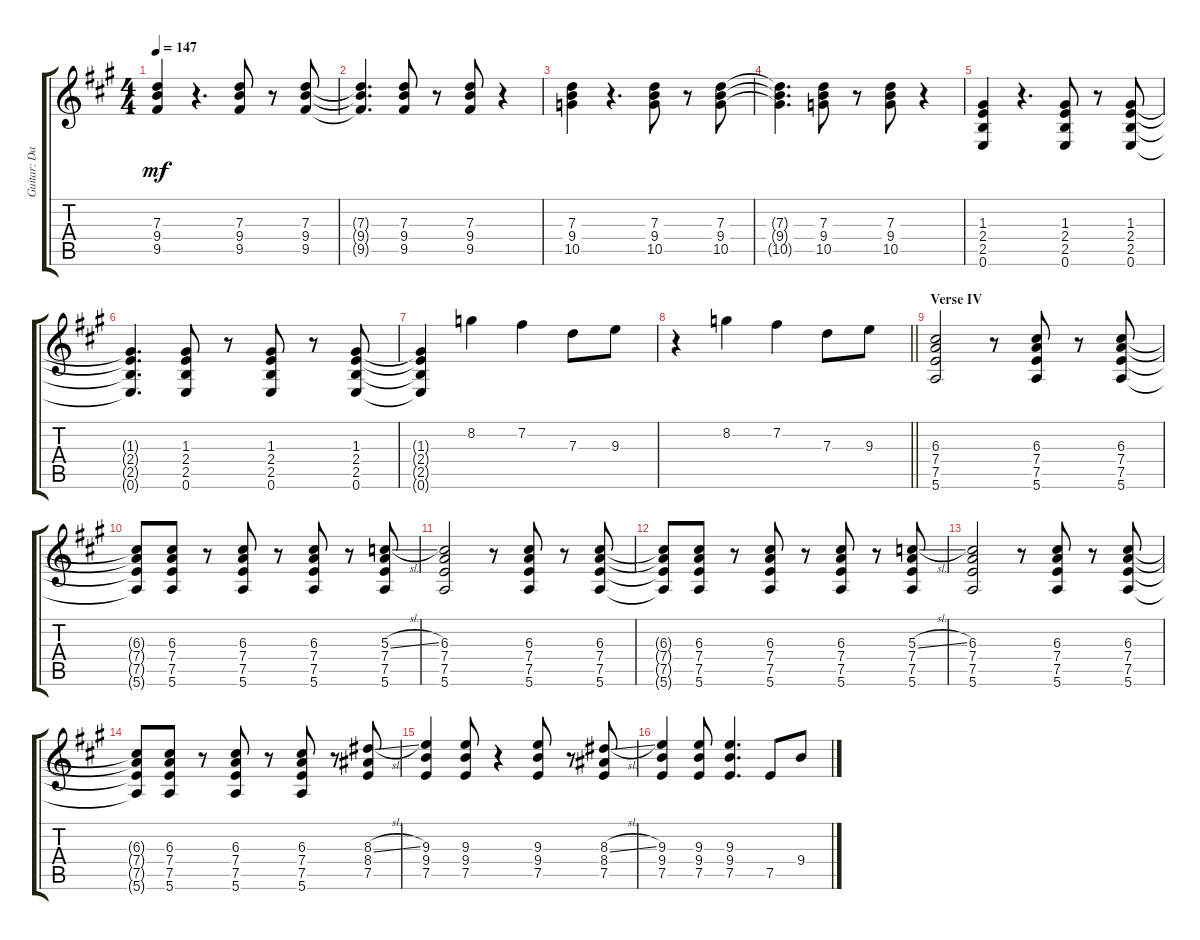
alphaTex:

\track ("Guitar: David" "Guitar: Da") {instrument distortionguitar}
\staff {score tabs}
\tuning (E4 B3 G3 D3 A2 E2) {hide}
\ts (4 4)
\tempo 147
\clef g2
\ks a
(7.3 9.4 9.5).4{dy mf} r.4{d} (7.3 9.4 9.5).8 r.8 (7.3 9.4 9.5).8 |
(7.3{t} 9.4{t} 9.5{t}).4{d} (7.3 9.4 9.5).8 r.8 (7.3 9.4 9.5).8 r.4 |
(7.3 9.4 10.5).4 r.4{d} (7.3 9.4 10.5).8 r.8 (7.3 9.4 10.5).8 |
(7.3{t} 9.4{t} 10.5{t}).4{d} (7.3 9.4 10.5).8 r.8 (7.3 9.4 10.5).8 r.4 |
(1.3 2.4 2.5 0.6).4 r.4{d} (1.3 2.4 2.5 0.6).8 r.8 (1.3 2.4 2.5 0.6).8 |
(1.3{t} 2.4{t} 2.5{t} 0.6{t}).4{d} (1.3 2.4 2.5 0.6).8 r.8 (1.3 2.4 2.5 0.6).8 r.8 (1.3 2.4 2.5 0.6).8 |
(1.3{t} 2.4{t} 2.5{t} 0.6{t}).4 8.2.4 7.2.4 7.3.8 9.3.8 |
\barLineRight lightlight
r.4 8.2.4 7.2.4 7.3.8 9.3.8 |
\section ("" "Verse IV")
(6.3 7.4 7.5 5.6).2 r.8 (6.3 7.4 7.5 5.6).8 r.8 (6.3 7.4 7.5 5.6).8 |
(6.3{t} 7.4{t} 7.5{t} 5.6{t}).8 (6.3 7.4 7.5 5.6).8 r.8 (6.3 7.4 7.5 5.6).8 r.8 (6.3 7.4 7.5 5.6).8 r.8 (5.3{sl} 7.4 7.5 5.6).8 |
(6.3 7.4 7.5 5.6).2 r.8 (6.3 7.4 7.5 5.6).8 r.8 (6.3 7.4 7.5 5.6).8 |
(6.3{t} 7.4{t} 7.5{t} 5.6{t}).8 (6.3 7.4 7.5 5.6).8 r.8 (6.3 7.4 7.5 5.6).8 r.8 (6.3 7.4 7.5 5.6).8 r.8 (5.3{sl} 7.4 7.5 5.6).8 |
(6.3 7.4 7.5 5.6).2 r.8 (6.3 7.4 7.5 5.6).8 r.8 (6.3 7.4 7.5 5.6).8 |
(6.3{t} 7.4{t} 7.5{t} 5.6{t}).8 (6.3 7.4 7.5 5.6).8 r.8 (6.3 7.4 7.5 5.6).8 r.8 (6.3 7.4 7.5 5.6).8 r.8 (8.3{sl} 8.4 7.5).8 |
(9.3 9.4 7.5).4 (9.3 9.4 7.5).8 r.4 (9.3 9.4 7.5).8 r.8 (8.3{sl} 8.4 7.5).8 |
(9.3 9.4 7.5).4 (9.3 9.4 7.5).8 (9.3 9.4 7.5).4{d} 7.5.8 9.4.8
